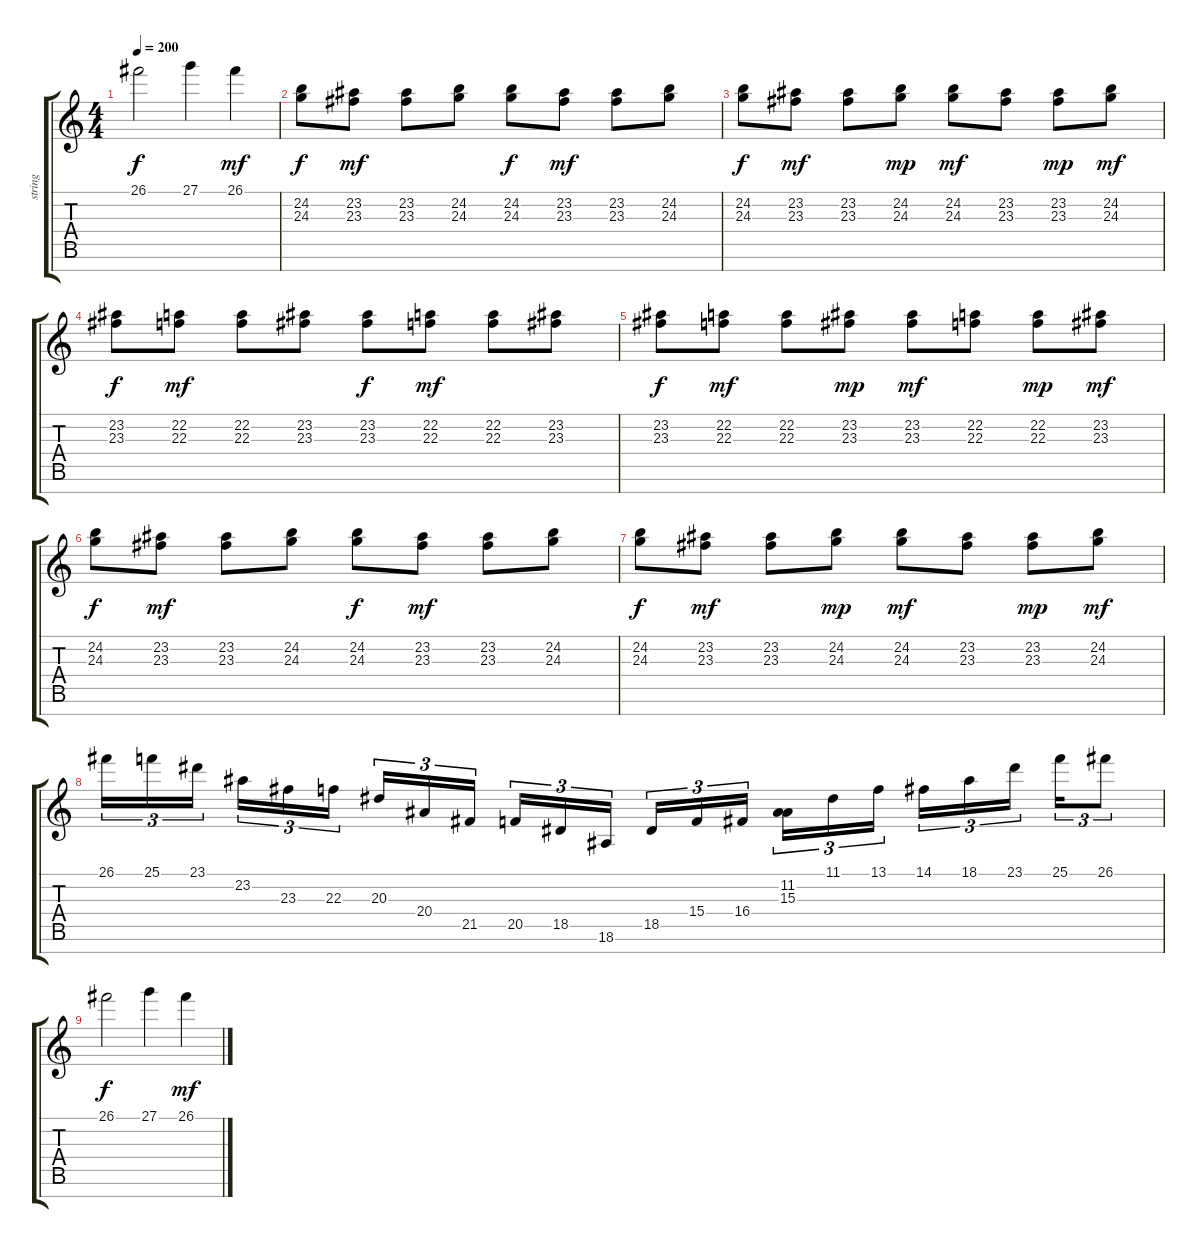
\track ("string" "string") {instrument stringensemble1}
\staff {score tabs}
\tuning (E4 B3 G3 D3 A2 E2 B1) {hide}
\ts (4 4)
\tempo 200
\clef g2
\ks c
26.1.2{dy f} 27.1.4 26.1.4{dy mf} |
(24.2 24.3).8{dy f} (23.2 23.3).8{dy mf} (23.2 23.3).8 (24.2 24.3).8 (24.2 24.3).8{dy f} (23.2 23.3).8{dy mf} (23.2 23.3).8 (24.2 24.3).8 |
(24.2 24.3).8{dy f} (23.2 23.3).8{dy mf} (23.2 23.3).8 (24.2 24.3).8{dy mp} (24.2 24.3).8{dy mf} (23.2 23.3).8 (23.2 23.3).8{dy mp} (24.2 24.3).8{dy mf} |
(23.2 23.3).8{dy f} (22.2 22.3).8{dy mf} (22.2 22.3).8 (23.2 23.3).8 (23.2 23.3).8{dy f} (22.2 22.3).8{dy mf} (22.2 22.3).8 (23.2 23.3).8 |
(23.2 23.3).8{dy f} (22.2 22.3).8{dy mf} (22.2 22.3).8 (23.2 23.3).8{dy mp} (23.2 23.3).8{dy mf} (22.2 22.3).8 (22.2 22.3).8{dy mp} (23.2 23.3).8{dy mf} |
(24.2 24.3).8{dy f} (23.2 23.3).8{dy mf} (23.2 23.3).8 (24.2 24.3).8 (24.2 24.3).8{dy f} (23.2 23.3).8{dy mf} (23.2 23.3).8 (24.2 24.3).8 |
(24.2 24.3).8{dy f} (23.2 23.3).8{dy mf} (23.2 23.3).8 (24.2 24.3).8{dy mp} (24.2 24.3).8{dy mf} (23.2 23.3).8 (23.2 23.3).8{dy mp} (24.2 24.3).8{dy mf} |
26.1.16{tu (3 2)} 25.1.16{tu (3 2)} 23.1.16{tu (3 2)} 23.2.16{tu (3 2)} 23.3.16{tu (3 2)} 22.3.16{tu (3 2)} 20.3.16{tu (3 2)} 20.4.16{tu (3 2)} 21.5.16{tu (3 2)} 20.5.16{tu (3 2)} 18.5.16{tu (3 2)} 18.6.16{tu (3 2)} 18.5.16{tu (3 2)} 15.4.16{tu (3 2)} 16.4.16{tu (3 2)} (11.2 15.3).16{tu (3 2)} 11.1.16{tu (3 2)} 13.1.16{tu (3 2)} 14.1.16{tu (3 2)} 18.1.16{tu (3 2)} 23.1.16{tu (3 2)} 25.1.16{tu (3 2)} 26.1.8{tu (3 2)} |
26.1.2{dy f} 27.1.4 26.1.4{dy mf}
